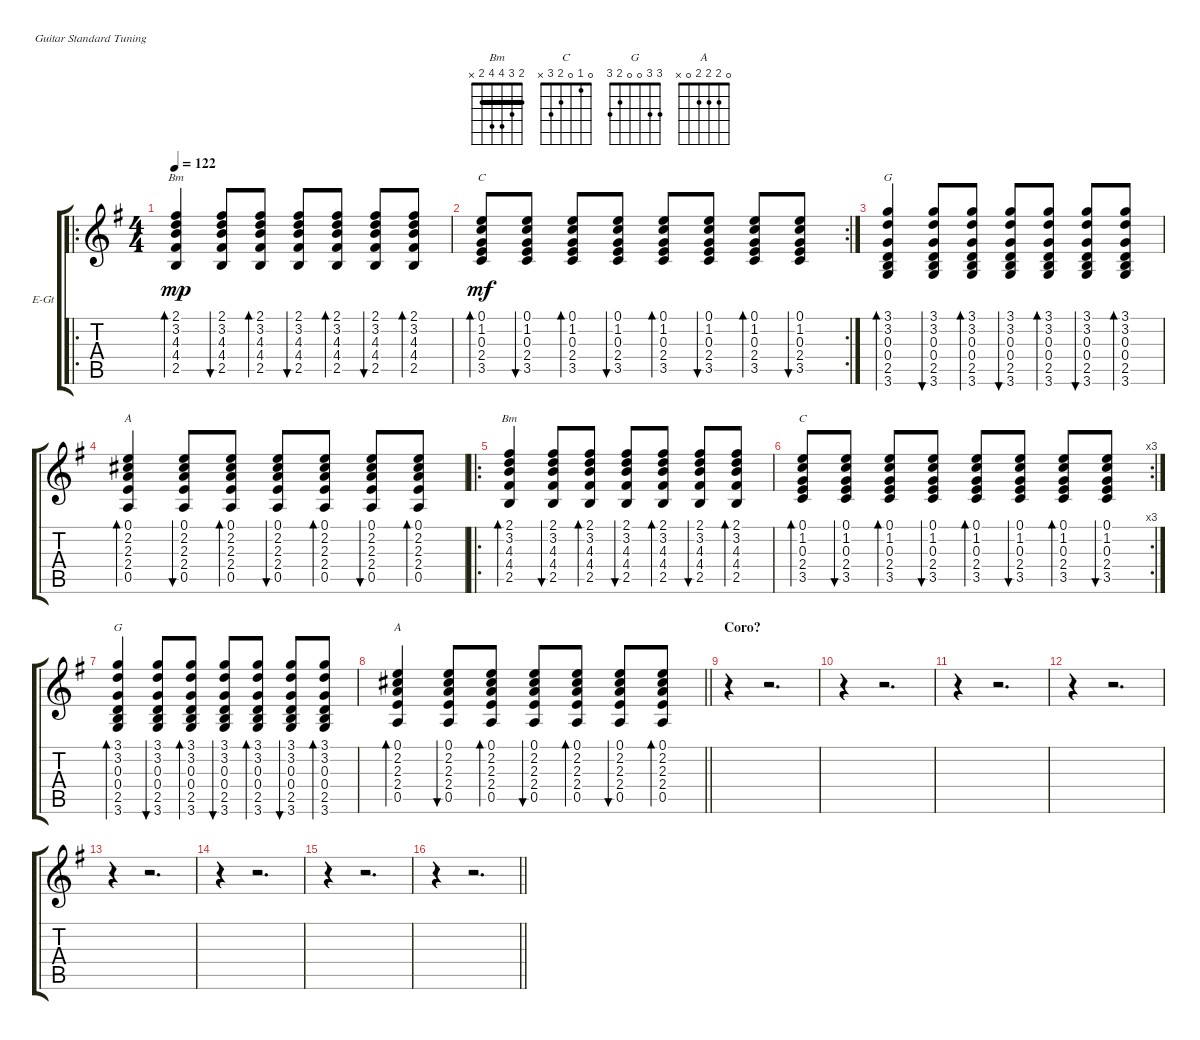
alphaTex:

\bracketExtendMode groupsimilarinstruments
\firstSystemTrackNameOrientation horizontal
\otherSystemsTrackNameOrientation horizontal
\track ("Guitarra 1" "E-Gt") {instrument electricguitarclean}
\staff {score tabs}
\tuning (E4 B3 G3 D3 A2 E2)
\chord ("Bm" 2 3 4 4 2 x) {showfingering false barre 2}
\chord ("C" 0 1 0 2 3 x) {showfingering false}
\chord ("G" 3 3 0 0 2 3) {showfingering false}
\chord ("A" 0 2 2 2 0 x) {showfingering false}
\ro
\ts (4 4)
\tempo 122
\clef g2
\ks g
(2.1 3.2 4.3 4.4 2.5).4{bd 30 ch "Bm" dy mp} (2.1 3.2 4.3 4.4 2.5).8{bu 30} (2.1 3.2 4.3 4.4 2.5).8{bd 30} (2.1 3.2 4.3 4.4 2.5).8{bu 30} (2.1 3.2 4.3 4.4 2.5).8{bd 30} (2.1 3.2 4.3 4.4 2.5).8{bu 30} (2.1 3.2 4.3 4.4 2.5).8{bd 30} |
\rc 2
(0.1 1.2 0.3 2.4 3.5).8{bd 30 ch "C" dy mf} (0.1 1.2 0.3 2.4 3.5).8{bu 30} (0.1 1.2 0.3 2.4 3.5).8{bd 30} (0.1 1.2 0.3 2.4 3.5).8{bu 30} (0.1 1.2 0.3 2.4 3.5).8{bd 30} (0.1 1.2 0.3 2.4 3.5).8{bu 30} (0.1 1.2 0.3 2.4 3.5).8{bd 30} (0.1 1.2 0.3 2.4 3.5).8{bu 30} |
(3.1 3.2 0.3 0.4 2.5 3.6).4{bd 30 ch "G"} (3.1 3.2 0.3 0.4 2.5 3.6).8{bu 30} (3.1 3.2 0.3 0.4 2.5 3.6).8{bd 30} (3.1 3.2 0.3 0.4 2.5 3.6).8{bu 30} (3.1 3.2 0.3 0.4 2.5 3.6).8{bd 30} (3.1 3.2 0.3 0.4 2.5 3.6).8{bu 30} (3.1 3.2 0.3 0.4 2.5 3.6).8{bd 30} |
(0.1 2.2 2.3 2.4 0.5).4{bd 30 ch "A"} (0.1 2.2 2.3 2.4 0.5).8{bu 30} (0.1 2.2 2.3 2.4 0.5).8{bd 30} (0.1 2.2 2.3 2.4 0.5).8{bu 30} (0.1 2.2 2.3 2.4 0.5).8{bd 30} (0.1 2.2 2.3 2.4 0.5).8{bu 30} (0.1 2.2 2.3 2.4 0.5).8{bd 30} |
\ro
(2.1 3.2 4.3 4.4 2.5).4{bd 30 ch "Bm"} (2.1 3.2 4.3 4.4 2.5).8{bu 30} (2.1 3.2 4.3 4.4 2.5).8{bd 30} (2.1 3.2 4.3 4.4 2.5).8{bu 30} (2.1 3.2 4.3 4.4 2.5).8{bd 30} (2.1 3.2 4.3 4.4 2.5).8{bu 30} (2.1 3.2 4.3 4.4 2.5).8{bd 30} |
\rc 3
(0.1 1.2 0.3 2.4 3.5).8{bd 30 ch "C"} (0.1 1.2 0.3 2.4 3.5).8{bu 30} (0.1 1.2 0.3 2.4 3.5).8{bd 30} (0.1 1.2 0.3 2.4 3.5).8{bu 30} (0.1 1.2 0.3 2.4 3.5).8{bd 30} (0.1 1.2 0.3 2.4 3.5).8{bu 30} (0.1 1.2 0.3 2.4 3.5).8{bd 30} (0.1 1.2 0.3 2.4 3.5).8{bu 30} |
(3.1 3.2 0.3 0.4 2.5 3.6).4{bd 30 ch "G"} (3.1 3.2 0.3 0.4 2.5 3.6).8{bu 30} (3.1 3.2 0.3 0.4 2.5 3.6).8{bd 30} (3.1 3.2 0.3 0.4 2.5 3.6).8{bu 30} (3.1 3.2 0.3 0.4 2.5 3.6).8{bd 30} (3.1 3.2 0.3 0.4 2.5 3.6).8{bu 30} (3.1 3.2 0.3 0.4 2.5 3.6).8{bd 30} |
\barLineRight lightlight
(0.1 2.2 2.3 2.4 0.5).4{bd 30 ch "A"} (0.1 2.2 2.3 2.4 0.5).8{bu 30} (0.1 2.2 2.3 2.4 0.5).8{bd 30} (0.1 2.2 2.3 2.4 0.5).8{bu 30} (0.1 2.2 2.3 2.4 0.5).8{bd 30} (0.1 2.2 2.3 2.4 0.5).8{bu 30} (0.1 2.2 2.3 2.4 0.5).8{bd 30} |
\section ("" "Coro?")
r.4 r.2{d} |
r.4 r.2{d} |
r.4 r.2{d} |
r.4 r.2{d} |
r.4 r.2{d} |
r.4 r.2{d} |
r.4 r.2{d} |
\barLineRight lightlight
r.4 r.2{d}
